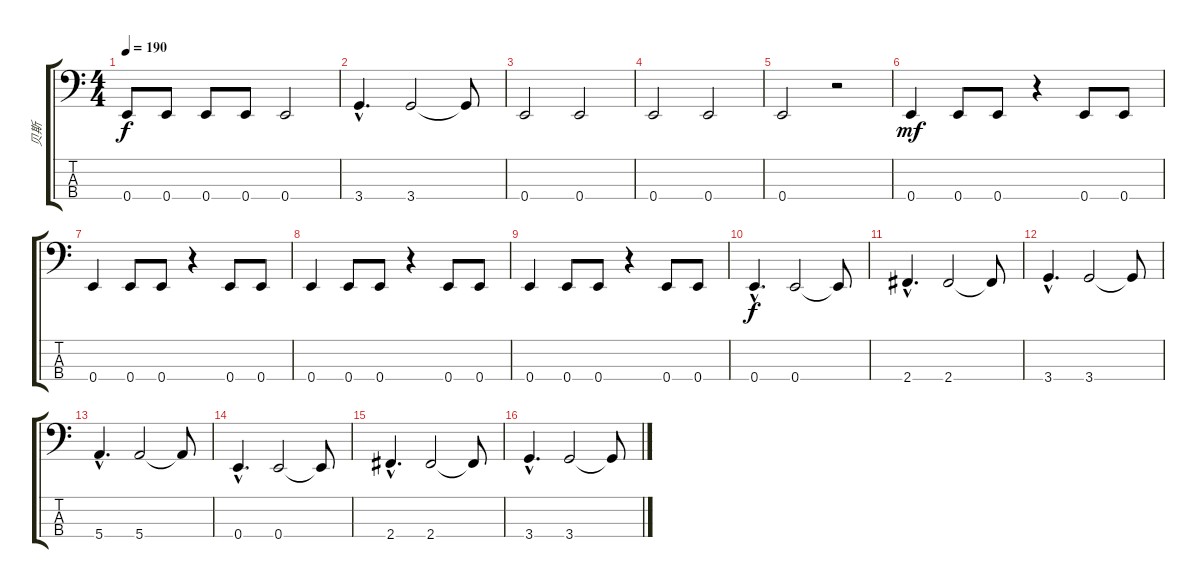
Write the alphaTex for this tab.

\track ("贝斯" "贝斯") {instrument electricbasspick}
\staff {score tabs}
\tuning (G2 D2 A1 E1) {hide}
\ts (4 4)
\tempo 190
\clef f4
\ks c
0.4{t}.8{dy f} 0.4.8 0.4.8 0.4.8 0.4.2 |
3.4{hac}.4{d} 3.4.2 3.4{t}.8 |
0.4.2 0.4.2 |
0.4.2 0.4.2 |
0.4.2 r.2 |
0.4.4{dy mf} 0.4.8 0.4.8 r.4 0.4.8 0.4.8 |
0.4.4 0.4.8 0.4.8 r.4 0.4.8 0.4.8 |
0.4.4 0.4.8 0.4.8 r.4 0.4.8 0.4.8 |
0.4.4 0.4.8 0.4.8 r.4 0.4.8 0.4.8 |
0.4{hac}.4{d dy f} 0.4.2 0.4{t}.8 |
2.4{hac}.4{d} 2.4.2 2.4{t}.8 |
3.4{hac}.4{d} 3.4.2 3.4{t}.8 |
5.4{hac}.4{d} 5.4.2 5.4{t}.8 |
0.4{hac}.4{d} 0.4.2 0.4{t}.8 |
2.4{hac}.4{d} 2.4.2 2.4{t}.8 |
3.4{hac}.4{d} 3.4.2 3.4{t}.8
